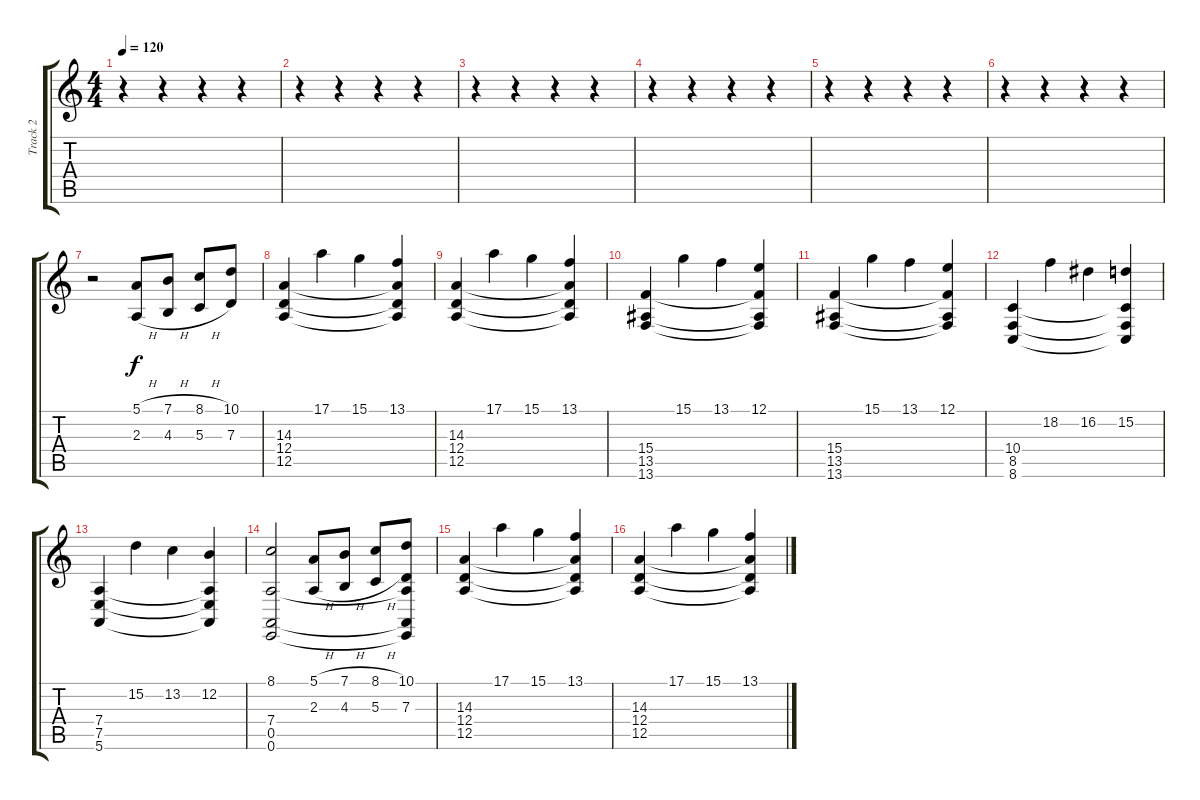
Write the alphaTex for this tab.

\track ("Track 2" "Track 2") {instrument stringensemble1}
\staff {score tabs}
\tuning (E4 B3 G3 D3 A2 E2) {hide}
\ts (4 4)
\tempo 120
\clef g2
\ks c
r.4{dy f instrument stringensemble1} r.4 r.4 r.4 |
r.4 r.4 r.4 r.4 |
r.4 r.4 r.4 r.4 |
r.4 r.4 r.4 r.4 |
r.4 r.4 r.4 r.4 |
r.4 r.4 r.4 r.4 |
r.2{balance 0} (5.1{h} 2.3{h}).8{balance 8} (7.1{h} 4.3{h}).8 (8.1{h} 5.3{h}).8 (10.1 7.3).8 |
(14.3 12.4 12.5).4 17.1.4 15.1.4 (13.1 14.3{t} 12.4{t} 12.5{t}).4 |
(14.3 12.4 12.5).4 17.1.4 15.1.4 (13.1 14.3{t} 12.4{t} 12.5{t}).4 |
(15.4 13.5 13.6).4 15.1.4 13.1.4 (12.1 15.4{t} 13.5{t} 13.6{t}).4 |
(15.4 13.5 13.6).4 15.1.4 13.1.4 (12.1 15.4{t} 13.5{t} 13.6{t}).4 |
(10.4 8.5 8.6).4 18.2.4 16.2.4 (15.2 10.4{t} 8.5{t} 8.6{t}).4 |
(7.4 7.5 5.6).4 15.2.4 13.2.4 (12.2 7.4{t} 7.5{t} 5.6{t}).4 |
(8.1 7.4 0.5 0.6).2 (5.1{h} 2.3{h}).8 (7.1{h} 4.3{h}).8 (8.1{h} 5.3{h}).8 (10.1 7.3 7.4{t} 0.5{t} 0.6{t}).8 |
(14.3 12.4 12.5).4 17.1.4 15.1.4 (13.1 14.3{t} 12.4{t} 12.5{t}).4 |
(14.3 12.4 12.5).4 17.1.4 15.1.4 (13.1 14.3{t} 12.4{t} 12.5{t}).4
